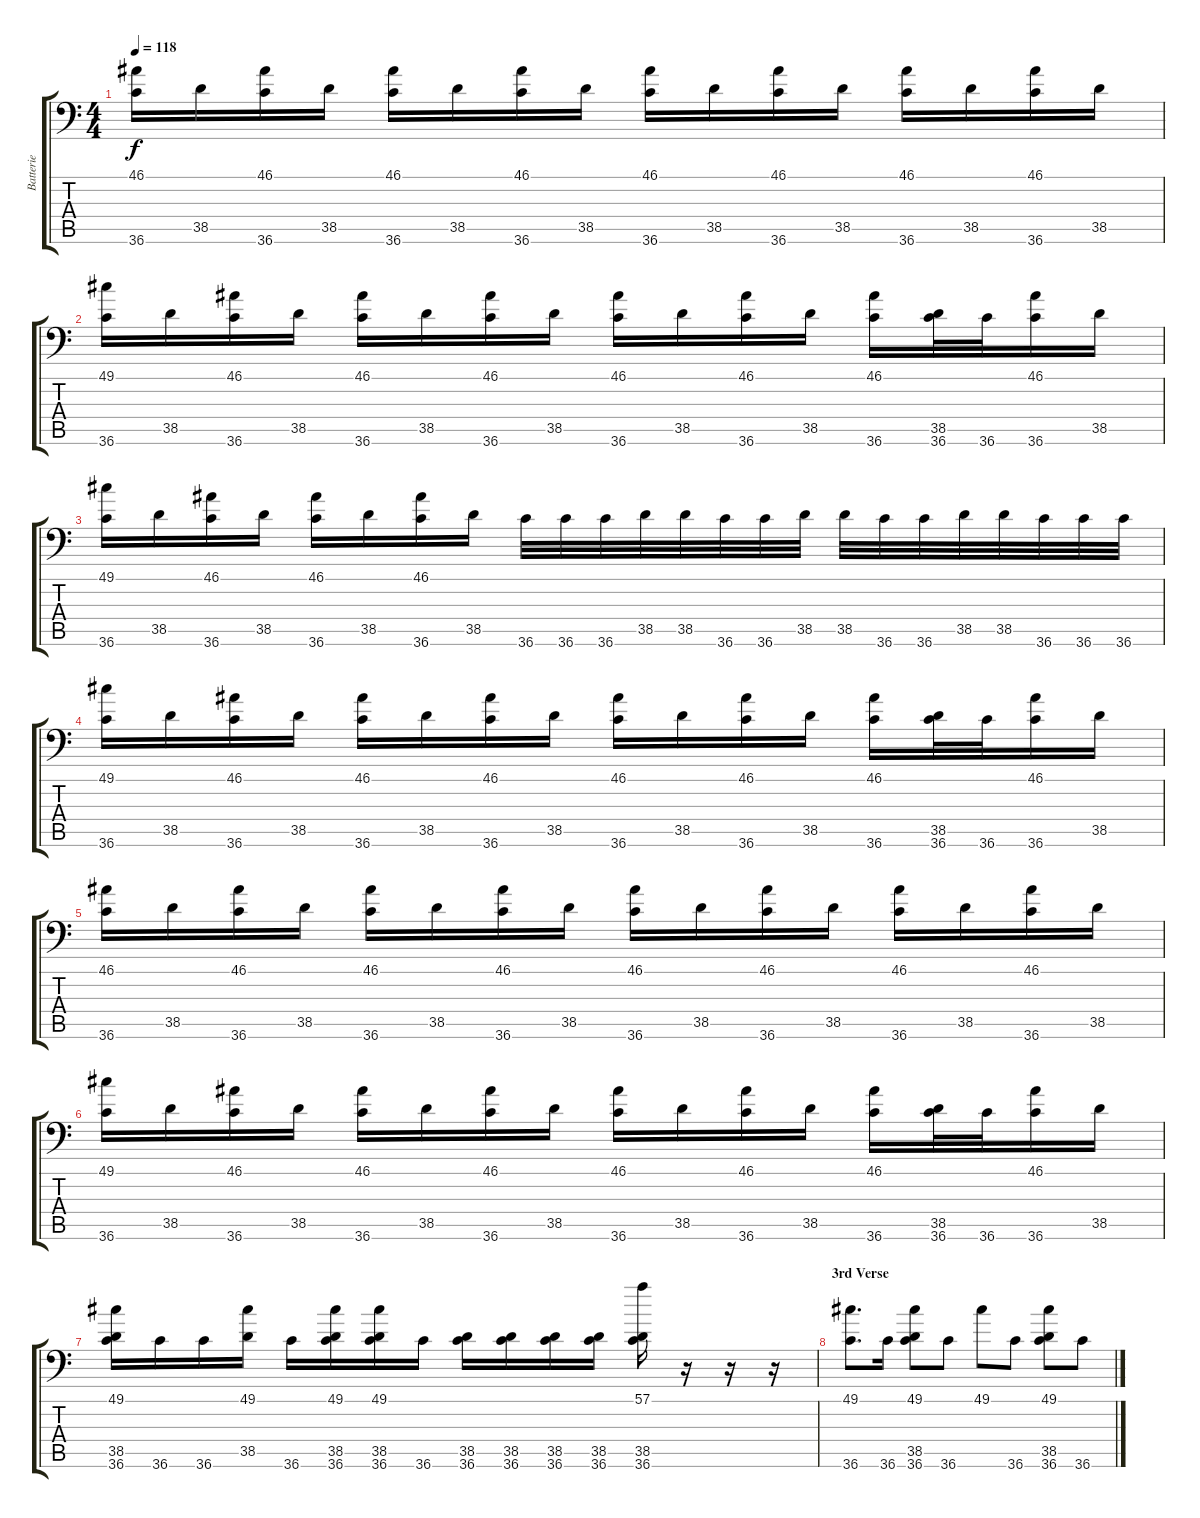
\track ("Batterie" "Batterie") {instrument acousticgrandpiano}
\staff {score tabs}
\tuning (C-1 C-1 C-1 C-1 C-1 C-1) {hide}
\ts (4 4)
\tempo 118
\clef f4
\ks c
(46.1 36.6).16{dy f} 38.5.16 (46.1 36.6).16 38.5.16 (46.1 36.6).16 38.5.16 (46.1 36.6).16 38.5.16 (46.1 36.6).16 38.5.16 (46.1 36.6).16 38.5.16 (46.1 36.6).16 38.5.16 (46.1 36.6).16 38.5.16 |
(49.1 36.6).16 38.5.16 (46.1 36.6).16 38.5.16 (46.1 36.6).16 38.5.16 (46.1 36.6).16 38.5.16 (46.1 36.6).16 38.5.16 (46.1 36.6).16 38.5.16 (46.1 36.6).16 (38.5 36.6).32 36.6.32 (46.1 36.6).16 38.5.16 |
(49.1 36.6).16 38.5.16 (46.1 36.6).16 38.5.16 (46.1 36.6).16 38.5.16 (46.1 36.6).16 38.5.16 36.6.32 36.6.32 36.6.32 38.5.32 38.5.32 36.6.32 36.6.32 38.5.32 38.5.32 36.6.32 36.6.32 38.5.32 38.5.32 36.6.32 36.6.32 36.6.32 |
(49.1 36.6).16 38.5.16 (46.1 36.6).16 38.5.16 (46.1 36.6).16 38.5.16 (46.1 36.6).16 38.5.16 (46.1 36.6).16 38.5.16 (46.1 36.6).16 38.5.16 (46.1 36.6).16 (38.5 36.6).32 36.6.32 (46.1 36.6).16 38.5.16 |
(46.1 36.6).16 38.5.16 (46.1 36.6).16 38.5.16 (46.1 36.6).16 38.5.16 (46.1 36.6).16 38.5.16 (46.1 36.6).16 38.5.16 (46.1 36.6).16 38.5.16 (46.1 36.6).16 38.5.16 (46.1 36.6).16 38.5.16 |
(49.1 36.6).16 38.5.16 (46.1 36.6).16 38.5.16 (46.1 36.6).16 38.5.16 (46.1 36.6).16 38.5.16 (46.1 36.6).16 38.5.16 (46.1 36.6).16 38.5.16 (46.1 36.6).16 (38.5 36.6).32 36.6.32 (46.1 36.6).16 38.5.16 |
(49.1 38.5 36.6).16 36.6.16 36.6.16 (49.1 38.5).16 36.6.16 (49.1 38.5 36.6).16 (49.1 38.5 36.6).16 36.6.16 (38.5 36.6).16 (38.5 36.6).16 (38.5 36.6).16 (38.5 36.6).16 (57.1 38.5 36.6).16 r.16 r.16 r.16 |
\section ("" "3rd Verse")
(49.1 36.6).8{d} 36.6.16 (49.1 38.5 36.6).8 36.6.8 49.1.8 36.6.8 (49.1 38.5 36.6).8 36.6.8
